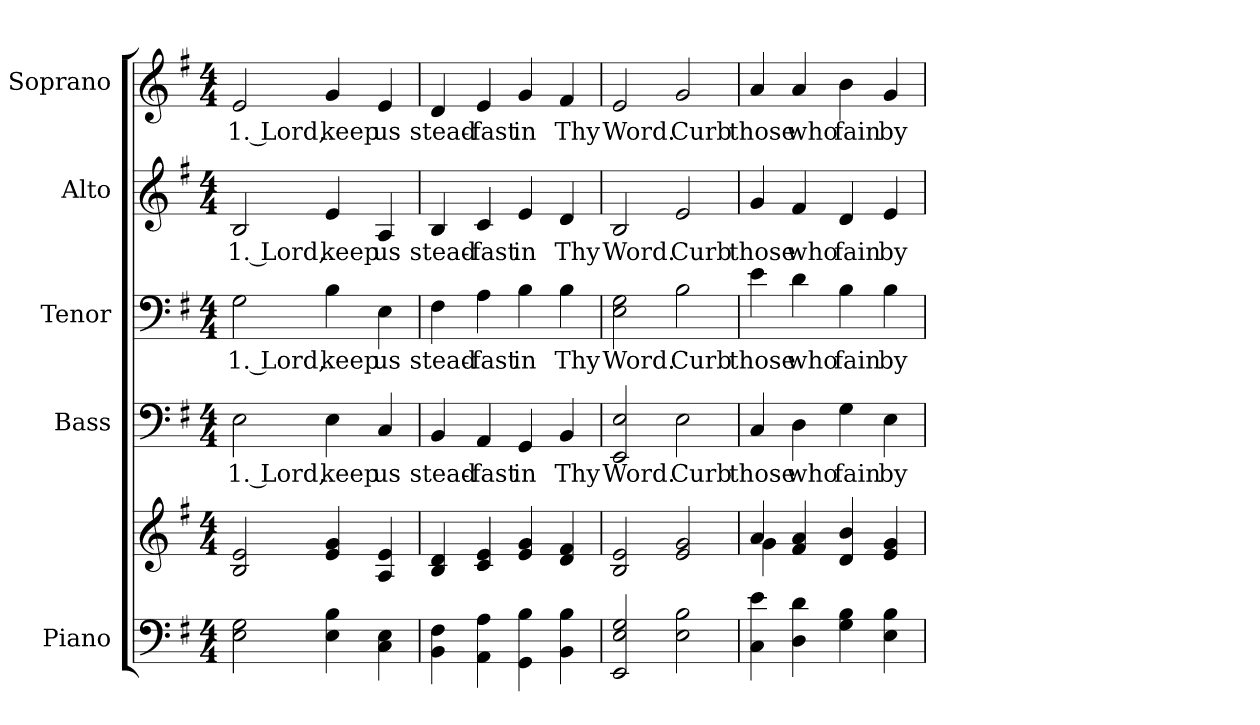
**kern	**kern	**kern	**text	**kern	**text	**kern	**text	**kern	**text
*part5	*part5	*part4	*part4	*part3	*part3	*part2	*part2	*part1	*part1
*staff6	*staff5	*staff4	*staff4	*staff3	*staff3	*staff2	*staff2	*staff1	*staff1
*I"Piano	*	*I"Bass	*	*I"Tenor	*	*I"Alto	*	*I"Soprano	*
*I'Pno.	*	*I'B.	*	*I'T.	*	*I'A.	*	*I'S.	*
!!LO:PB:g=z
*clefF4	*clefG2	*clefF4	*	*clefF4	*	*clefG2	*	*clefG2	*
*k[f#]	*k[f#]	*k[f#]	*	*k[f#]	*	*k[f#]	*	*k[f#]	*
*G:	*G:	*G:	*	*G:	*	*G:	*	*G:	*
*M4/4	*M4/4	*M4/4	*	*M4/4	*	*M4/4	*	*M4/4	*
*MM130	*MM130	*MM130	*	*MM130	*	*MM130	*	*MM130	*
=1	=1	=1	=1	=1	=1	=1	=1	=1	=1
!	!	!	!LO:LY:b:color=#000000	!	!	!	!	!	!
!	!	!	!	!	!LO:LY:b:color=#000000	!	!	!	!
!	!	!	!	!	!	!	!LO:LY:b:color=#000000	!	!
!	!	!	!	!	!	!	!	!	!LO:LY:b:color=#000000
2Ei\ 2Gi	2Bi/ 2ei	2Ei\	1. Lord,	2Gi\	1. Lord,	2Bi/	1. Lord,	2ei/	1. Lord,
!	!	!	!LO:LY:b:color=#000000	!	!	!	!	!	!
!	!	!	!	!	!LO:LY:b:color=#000000	!	!	!	!
!	!	!	!	!	!	!	!LO:LY:b:color=#000000	!	!
!	!	!	!	!	!	!	!	!	!LO:LY:b:color=#000000
4Ei\ 4Bi	4ei/ 4gi	4Ei\	keep	4Bi\	keep	4ei/	keep	4gi/	keep
!	!	!	!LO:LY:b:color=#000000	!	!	!	!	!	!
!	!	!	!	!	!LO:LY:b:color=#000000	!	!	!	!
!	!	!	!	!	!	!	!LO:LY:b:color=#000000	!	!
!	!	!	!	!	!	!	!	!	!LO:LY:b:color=#000000
4Ci\ 4Ei	4Ai/ 4ei	4Ci/	us	4Ei\	us	4Ai/	us	4ei/	us
=2	=2	=2	=2	=2	=2	=2	=2	=2	=2
!	!	!	!LO:LY:b:color=#000000	!	!	!	!	!	!
!	!	!	!	!	!LO:LY:b:color=#000000	!	!	!	!
!	!	!	!	!	!	!	!LO:LY:b:color=#000000	!	!
!	!	!	!	!	!	!	!	!	!LO:LY:b:color=#000000
4BBi\ 4F#i	4Bi/ 4di	4BBi/	stead-	4F#i\	stead-	4Bi/	stead-	4di/	stead-
!	!	!	!LO:LY:b:color=#000000	!	!	!	!	!	!
!	!	!	!	!	!LO:LY:b:color=#000000	!	!	!	!
!	!	!	!	!	!	!	!LO:LY:b:color=#000000	!	!
!	!	!	!	!	!	!	!	!	!LO:LY:b:color=#000000
4AAi\ 4Ai	4ci/ 4ei	4AAi/	-fast	4Ai\	-fast	4ci/	-fast	4ei/	-fast
!	!	!	!LO:LY:b:color=#000000	!	!	!	!	!	!
!	!	!	!	!	!LO:LY:b:color=#000000	!	!	!	!
!	!	!	!	!	!	!	!LO:LY:b:color=#000000	!	!
!	!	!	!	!	!	!	!	!	!LO:LY:b:color=#000000
4GGi\ 4Bi	4ei/ 4gi	4GGi/	in	4Bi\	in	4ei/	in	4gi/	in
!	!	!	!LO:LY:b:color=#000000	!	!	!	!	!	!
!	!	!	!	!	!LO:LY:b:color=#000000	!	!	!	!
!	!	!	!	!	!	!	!LO:LY:b:color=#000000	!	!
!	!	!	!	!	!	!	!	!	!LO:LY:b:color=#000000
4BBi\ 4Bi	4di/ 4f#i	4BBi/	Thy	4Bi\	Thy	4di/	Thy	4f#i/	Thy
=3	=3	=3	=3	=3	=3	=3	=3	=3	=3
!	!	!	!LO:LY:b:color=#000000	!	!	!	!	!	!
!	!	!	!	!	!LO:LY:b:color=#000000	!	!	!	!
!	!	!	!	!	!	!	!LO:LY:b:color=#000000	!	!
!	!	!	!	!	!	!	!	!	!LO:LY:b:color=#000000
2EEi/ 2Ei 2Gi	2Bi/ 2ei	2EEi/ 2Ei	Word.	2Ei\ 2Gi	Word.	2Bi/	Word.	2ei/	Word.
!	!	!	!LO:LY:b:color=#000000	!	!	!	!	!	!
!	!	!	!	!	!LO:LY:b:color=#000000	!	!	!	!
!	!	!	!	!	!	!	!LO:LY:b:color=#000000	!	!
!	!	!	!	!	!	!	!	!	!LO:LY:b:color=#000000
2Ei\ 2Bi	2ei/ 2gi	2Ei\	Curb	2Bi\	Curb	2ei/	Curb	2gi/	Curb
!!LO:PB:g=z
=4	=4	=4	=4	=4	=4	=4	=4	=4	=4
*	*^	*	*	*	*	*	*	*	*
!	!	!	!	!LO:LY:b:color=#000000	!	!	!	!	!	!
!	!	!	!	!	!	!LO:LY:b:color=#000000	!	!	!	!
!	!	!	!	!	!	!	!	!LO:LY:b:color=#000000	!	!
!	!	!	!	!	!	!	!	!	!	!LO:LY:b:color=#000000
4Ci\ 4ei	4ai/	4gi\	4Ci/	those	4ei\	those	4gi/	those	4ai/	those
!	!	!	!	!LO:LY:b:color=#000000	!	!	!	!	!	!
!	!	!	!	!	!	!LO:LY:b:color=#000000	!	!	!	!
!	!	!	!	!	!	!	!	!LO:LY:b:color=#000000	!	!
!	!	!	!	!	!	!	!	!	!	!LO:LY:b:color=#000000
4Di\ 4di	4f#i/ 4ai	4ryy	4Di\	who	4di\	who	4f#i/	who	4ai/	who
!	!	!	!	!LO:LY:b:color=#000000	!	!	!	!	!	!
!	!	!	!	!	!	!LO:LY:b:color=#000000	!	!	!	!
!	!	!	!	!	!	!	!	!LO:LY:b:color=#000000	!	!
!	!	!	!	!	!	!	!	!	!	!LO:LY:b:color=#000000
4Gi\ 4Bi	4di/ 4bi	2ryy	4Gi\	fain	4Bi\	fain	4di/	fain	4bi\	fain
!	!	!	!	!LO:LY:b:color=#000000	!	!	!	!	!	!
!	!	!	!	!	!	!LO:LY:b:color=#000000	!	!	!	!
!	!	!	!	!	!	!	!	!LO:LY:b:color=#000000	!	!
!	!	!	!	!	!	!	!	!	!	!LO:LY:b:color=#000000
4Ei\ 4Bi	4ei/ 4gi	.	4Ei\	by	4Bi\	by	4ei/	by	4gi/	by
*	*v	*v	*	*	*	*	*	*	*	*
=	=	=	=	=	=	=	=	=	=
*-	*-	*-	*-	*-	*-	*-	*-	*-	*-
